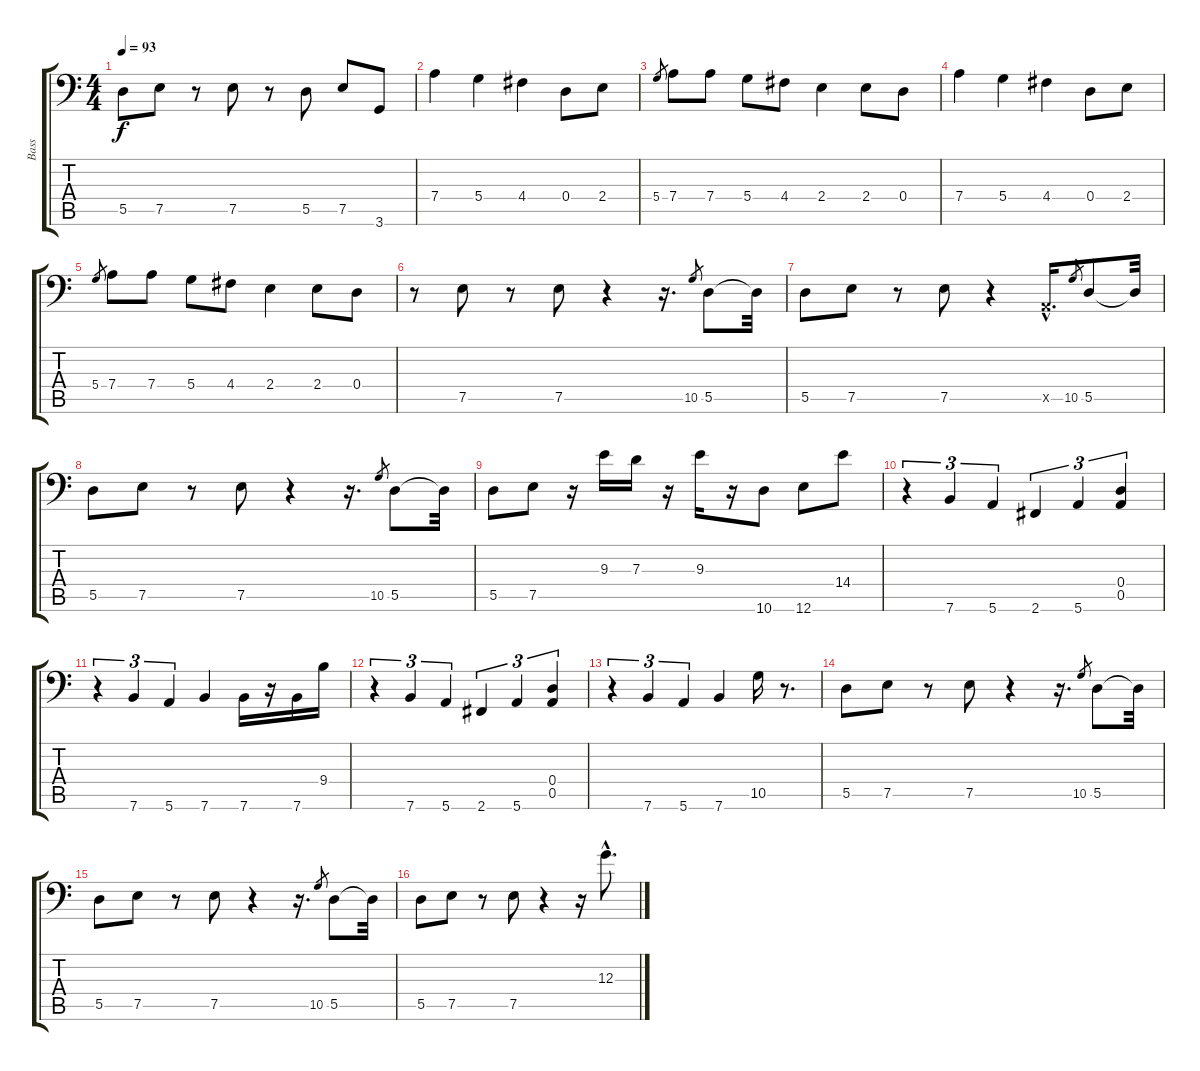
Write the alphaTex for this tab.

\track ("Bass" "Bass") {instrument slapbass2}
\staff {score tabs}
\tuning (E3 B2 G2 D2 A1 E1) {hide}
\ts (4 4)
\tempo 93
\clef f4
\ks c
5.5.8{dy f} 7.5.8 r.8 7.5.8 r.8 5.5.8 7.5.8 3.6.8 |
7.4.4 5.4.4 4.4.4 0.4.8 2.4.8 |
5.4.8{gr} 7.4.8 7.4.8 5.4.8 4.4.8 2.4.4 2.4.8 0.4.8 |
7.4.4 5.4.4 4.4.4 0.4.8 2.4.8 |
5.4.8{gr} 7.4.8 7.4.8 5.4.8 4.4.8 2.4.4 2.4.8 0.4.8 |
r.8 7.5.8 r.8 7.5.8 r.4 r.16{d} 10.5.8{gr} 5.5.8 5.5{t}.32 |
5.5.8 7.5.8 r.8 7.5.8 r.4 0.5{hac x}.16{d} 10.5.8{gr} 5.5.8 5.5{t}.32 |
5.5.8 7.5.8 r.8 7.5.8 r.4 r.16{d} 10.5.8{gr} 5.5.8 5.5{t}.32 |
5.5.8 7.5.8 r.16 9.3.16 7.3.16 r.16 9.3.16 r.16 10.6.8 12.6.8 14.4.8 |
r.4{tu (3 2)} 7.6.4{tu (3 2)} 5.6.4{tu (3 2)} 2.6.4{tu (3 2)} 5.6.4{tu (3 2)} (0.4 0.5).4{tu (3 2)} |
r.4{tu (3 2)} 7.6.4{tu (3 2)} 5.6.4{tu (3 2)} 7.6.4 7.6.16 r.16 7.6.16 9.4.16 |
r.4{tu (3 2)} 7.6.4{tu (3 2)} 5.6.4{tu (3 2)} 2.6.4{tu (3 2)} 5.6.4{tu (3 2)} (0.4 0.5).4{tu (3 2)} |
r.4{tu (3 2)} 7.6.4{tu (3 2)} 5.6.4{tu (3 2)} 7.6.4 10.5.16 r.8{d} |
5.5.8 7.5.8 r.8 7.5.8 r.4 r.16{d} 10.5.8{gr} 5.5.8 5.5{t}.32 |
5.5.8 7.5.8 r.8 7.5.8 r.4 r.16{d} 10.5.8{gr} 5.5.8 5.5{t}.32 |
5.5.8 7.5.8 r.8 7.5.8 r.4 r.16 12.3{hac}.8{d}
